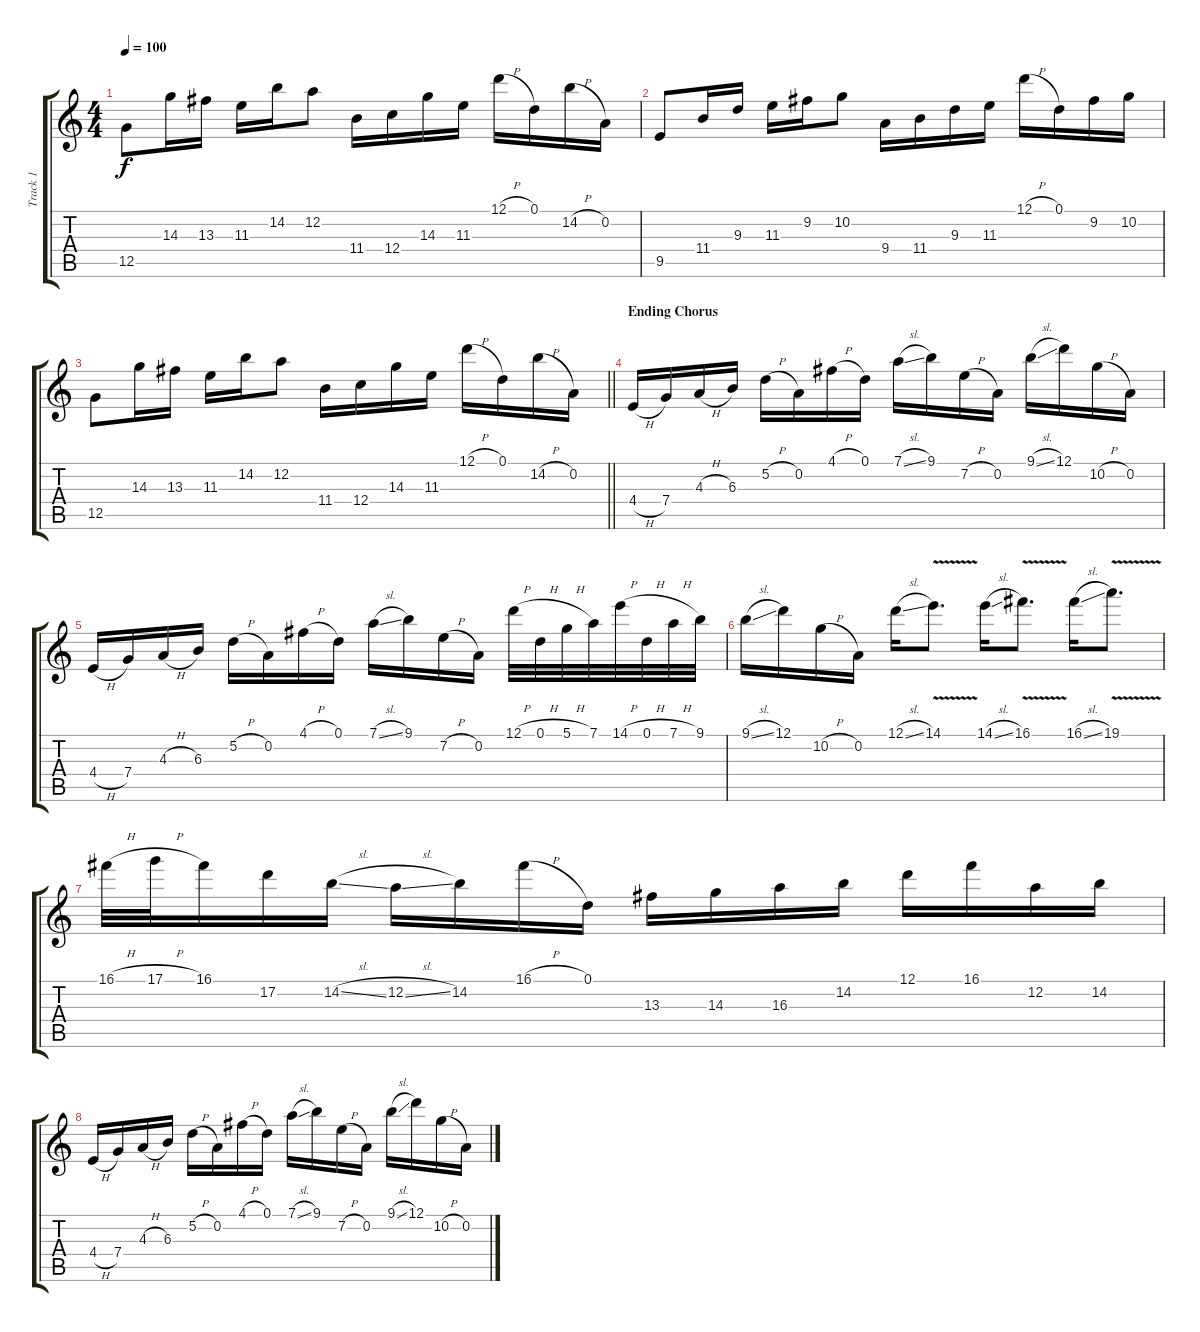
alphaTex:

\track ("Track 1" "Track 1") {instrument distortionguitar}
\staff {score tabs}
\tuning (D4 A3 F3 C3 G2 C2) {hide}
\ts (4 4)
\tempo 100
\clef g2
\ks c
12.5.8{dy f} 14.3.16 13.3.16 11.3.16 14.2.16 12.2.8 11.4.16 12.4.16 14.3.16 11.3.16 12.1{h}.16 0.1.16 14.2{h}.16 0.2.16 |
9.5.8 11.4.16 9.3.16 11.3.16 9.2.16 10.2.8 9.4.16 11.4.16 9.3.16 11.3.16 12.1{h}.16 0.1.16 9.2.16 10.2.16 |
\barLineRight lightlight
12.5.8 14.3.16 13.3.16 11.3.16 14.2.16 12.2.8 11.4.16 12.4.16 14.3.16 11.3.16 12.1{h}.16 0.1.16 14.2{h}.16 0.2.16 |
\section ("" "Ending Chorus")
4.4{h}.16 7.4.16 4.3{h}.16 6.3.16 5.2{h}.16 0.2.16 4.1{h}.16 0.1.16 7.1{sl}.16 9.1.16 7.2{h}.16 0.2.16 9.1{sl}.16 12.1.16 10.2{h}.16 0.2.16 |
4.4{h}.16 7.4.16 4.3{h}.16 6.3.16 5.2{h}.16 0.2.16 4.1{h}.16 0.1.16 7.1{sl}.16 9.1.16 7.2{h}.16 0.2.16 12.1{h}.32 0.1{h}.32 5.1{h}.32 7.1.32 14.1{h}.32 0.1{h}.32 7.1{h}.32 9.1.32 |
9.1{sl}.16 12.1.16 10.2{h}.16 0.2.16 12.1{sl}.16 14.1{v}.8{d} 14.1{sl}.16 16.1{v}.8{d} 16.1{sl}.16 19.1{v}.8{d} |
16.1{h}.32 17.1{h}.32 16.1.16 17.2.16 14.2{sl}.16 12.2{sl}.16 14.2.16 16.1{h}.16 0.1.16 13.3.16 14.3.16 16.3.16 14.2.16 12.1.16 16.1.16 12.2.16 14.2.16 |
4.4{h}.16 7.4.16 4.3{h}.16 6.3.16 5.2{h}.16 0.2.16 4.1{h}.16 0.1.16 7.1{sl}.16 9.1.16 7.2{h}.16 0.2.16 9.1{sl}.16 12.1.16 10.2{h}.16 0.2.16
